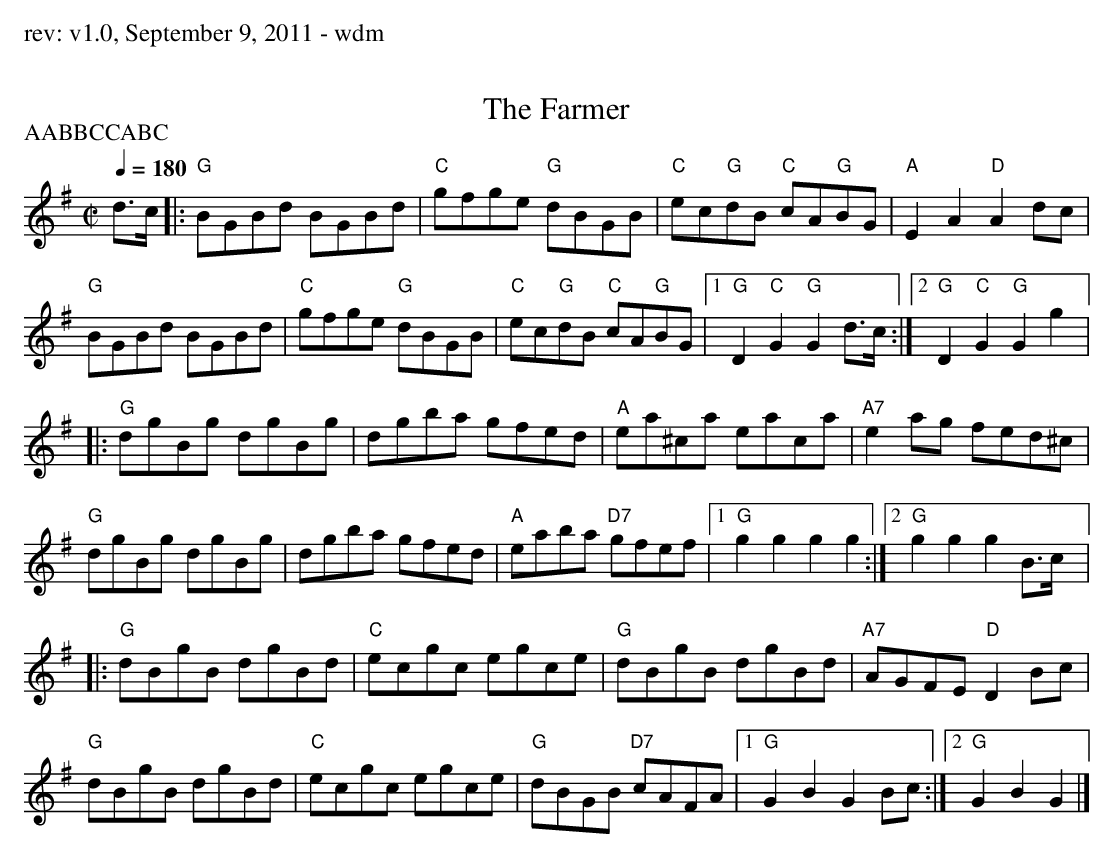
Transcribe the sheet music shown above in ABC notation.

X:1
T:Farmer, The
M:C|
L:1/8
P:AABBCCABC
Q:1/4=180
K:G
d>c |:\
"G"BGBd BGBd | "C"gfge "G"dBGB | "C"ec"G"dB "C"cA"G"BG | "A"E2A2 "D"A2 dc |
"G"BGBd BGBd | "C"gfge "G"dBGB | "C"ec"G"dB "C"cA"G"BG |[1 "G"D2"C"G2"G"G2 d>c :|[2 "G"D2"C"G2"G"G2 g2 |:
"G"dgBg dgBg | dgba gfed | "A"ea^ca eaca | "A7"e2 ag fed^c |
"G"dgBg dgBg | dgba gfed | "A"eaba "D7"gfef |[1 "G"g2g2g2 g2 :|[2 "G"g2g2g2 B>c |:
"G"dBgB dgBd | "C"ecgc egce | "G"dBgB dgBd | "A7"AGFE "D"D2 Bc |
"G"dBgB dgBd | "C"ecgc egce | "G"dBGB "D7"cAFA |[1 "G"G2B2G2 Bc :|[2 "G"G2B2G2 |]
